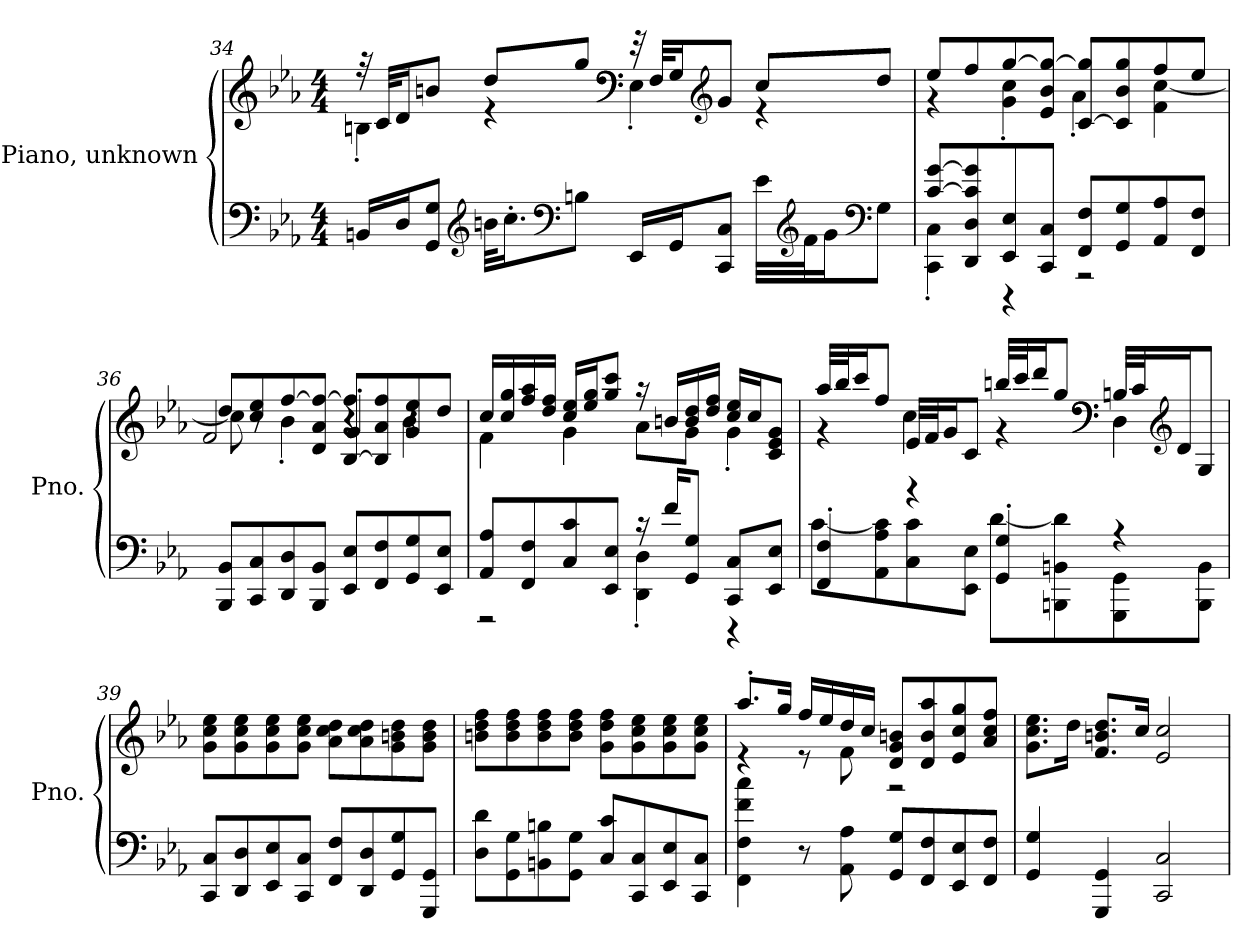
**kern	**kern
*part1	*part1
*staff2	*staff1
*I"Piano, unknown	*
*I'Pno.	*
!!LO:PB:g=z
*clefF4	*clefG2
*k[b-e-a-]	*k[b-e-a-]
*M4/4	*M4/4
=34	=34
*	*^
16BBn/LL	32r	4Bn'\
.	32c/KLL	.
16D/J	16d/J	.
8GG/ 8G/J	8bn/J	.
*clefG2	*	*
32bn\KLL	8dd/L	4r
16.cc'\J	.	.
*clefF4	*	*
8Bn\J	8gg/J	.
*	*clefF4	*
16EE-/LL	32r	4E-'\
.	32F/KLL	.
16GG/J	16G/J	.
*	*clefG2	*
8CC/ 8C/J	8g/J	.
32e-\LLL	8cc/L	4r
*clefG2	*	*
32f\J	.	.
16g\J	.	.
*clefF4	*	*
8G\J	8dd/J	.
=35	=35	=35
*^	*	*
[8c/ [8g/L	4CC\' 4C\'	8ee-/L	4r
8DD/ 8D/ 8c/] 8g/]	.	8ff/	.
8EE-/ 8E-/	4r	[8gg/	4g\' 4cc\'
8CC/ 8C/J	.	8e-/ 8b-/ 8gg/_J	.
8FF/ 8F/L	2r	[8c/ 8gg/]L	4a-'\
8GG/ 8G/	.	8c/] 8b-/ 8gg/	.
8AA-/ 8A-/	.	8ff/	4f\ [4cc\
8FF/ 8F/J	.	8ee-/J	.
*v	*v	*	*
!!LO:LB:g=z
=36	=36	=36
*	*	*^
8BBB-/ 8BB-/L	8dd/L	8cc\]	2f/
8CC/ 8C/	8cc/ 8ee-/	8r	.
8DD/ 8D/	[8ff/	4b-'\	.
8BBB-/ 8BB-/J	8d/ 8a-/ 8ff/_J	.	.
8EE-/ 8E-/L	[8B-/ 8ff/]L	4r	4g'/
8FF/ 8F/	8B-/] 8a-/ 8ff/	.	.
8GG/ 8G/	8g/ 8ee-/	4b-\	4r
8EE-/ 8E-/J	8dd/J	.	.
*	*	*v	*v
=37	=37	=37
*^	*	*
8AA-/ 8A-/L	2r	16cc/LL	4f\
.	.	16cc/ 16gg/	.
8FF/ 8F/	.	16ff/ 16aa-/	.
.	.	16dd/ 16ff/JJ	.
8C/ 8c/	.	16cc/ 16ee-/LL	4g\
.	.	16ee-/ 16gg/J	.
8EE-/ 8E-/J	.	8gg/ 8ccc/J	.
16r	4DD\' 4D\'	16r	8a-\L
16f/KL	.	16bn/LL	.
8GG/ 8G/J	.	16b/ 16dd/	8g\J
.	.	16dd/ 16ff/JJ	.
8CC/ 8C/L	4r	16cc/ 16ee-/LL	4g'\
.	.	16cc/J	.
8EE-/ 8E-/J	.	8c/ 8e-/ 8g/J	.
!!LO:LB:g=z	!!
=38	=38	=38	=38
4FF/' 4F/'	[8c\L	32aa-/LLL	4r
.	.	32bb-/J	.
.	.	16ccc/J	.
.	8AA-\ 8A-\ 8c\]	8ff/J	.
4r	8C\ 8c\	32e-/LLL	4cc\
.	.	32f/J	.
.	.	16g/J	.
.	8EE-\ 8E-\J	8c/J	.
4GG/' 4G/'	[8d\L	32bbn/LLL	4r
.	.	32ccc/J	.
.	.	16ddd/J	.
.	8BBBn\ 8BBn\ 8d\]	8gg/J	.
*	*	*clefF4	*
4r	8GGG\ 8GG\	32Bn/LLL	4D\
.	.	32c/J	.
*	*	*clefG2	*
.	.	16d/J	.
.	8BBB\ 8BB\J	8G/J	.
*v	*v	*	*
*	*v	*v
=39	=39
8CC/ 8C/L	8g\ 8cc\ 8ee-\L
8DD/ 8D/	8g\ 8cc\ 8ee-\
8EE-/ 8E-/	8g\ 8cc\ 8ee-\
8CC/ 8C/J	8g\ 8cc\ 8ee-\J
8FF/ 8F/L	8a-\ 8cc\ 8dd\L
8DD/ 8D/	8a-\ 8cc\ 8dd\
8GG/ 8G/	8g\ 8bn\ 8dd\
8GGG/ 8GG/J	8g\ 8b\ 8dd\J
=40	=40
8D\ 8d\L	8bn\ 8dd\ 8ff\L
8GG\ 8G\	8b\ 8dd\ 8ff\
8BBn\ 8Bn\	8b\ 8dd\ 8ff\
8GG\ 8G\J	8b\ 8dd\ 8ff\J
8C/ 8c/L	8g\ 8dd\ 8ff\L
8CC/ 8C/	8g\ 8cc\ 8ee-\
8EE-/ 8E-/	8g\ 8cc\ 8ee-\
8CC/ 8C/J	8g\ 8cc\ 8ee-\J
!!LO:LB:g=z
=41	=41
*	*^
4FF\ 4F\ 4f\ 4cc\	8.aa-'/L	4r
.	16gg/Jk	.
8r	16ff/LL	8r
.	16ee-/	.
8AA-\ 8A-\	16dd/	8f\
.	16cc/JJ	.
8GG/ 8G/L	8d/ 8g/ 8bn/L	2r
8FF/ 8F/	8d/ 8b/ 8aa-/	.
8EE-/ 8E-/	8e-/ 8cc/ 8gg/	.
8FF/ 8F/J	8a-/ 8cc/ 8ff/J	.
*	*v	*v
=42	=42
4GG/ 4G/	8.g\ 8.cc\ 8.ee-\L
.	16dd\Jk
4GGG/ 4GG/	8.f/ 8.bn/ 8.dd/L
.	16cc/Jk
2CC/ 2C/	2e-/ 2cc/
=	=
*-	*-
